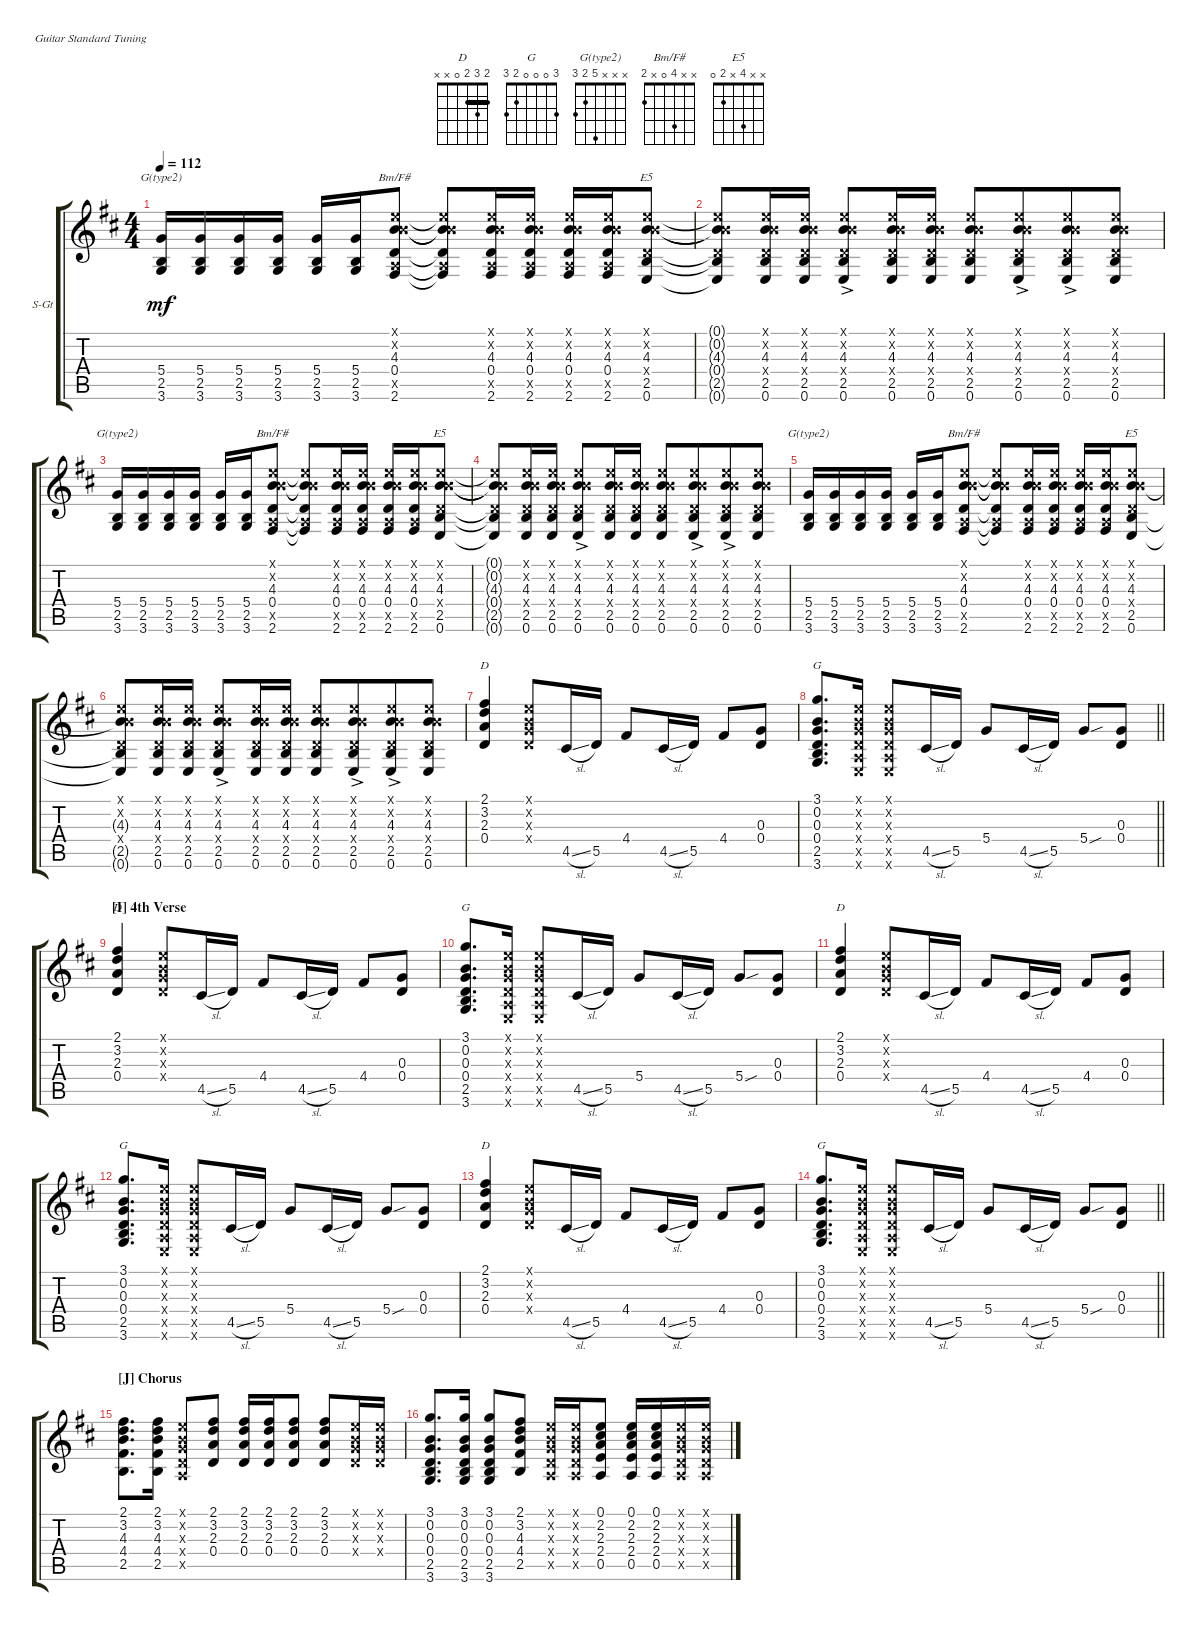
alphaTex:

\defaultSystemsLayout 4
\bracketExtendMode groupsimilarinstruments
\firstSystemTrackNameOrientation horizontal
\otherSystemsTrackNameOrientation horizontal
\track ("Dave Matthews" "S-Gt") {instrument acousticguitarsteel}
\staff {score tabs}
\tuning (E4 B3 G3 D3 A2 E2)
\chord ("D" 2 3 2 0 x x) {barre 2}
\chord ("G" 3 0 0 0 2 3)
\chord ("G(type2)" x x x 5 2 3)
\chord ("Bm/F#" x x 4 0 x 2)
\chord ("E5" x x 4 x 2 0)
\ts (4 4)
\tempo 112
\clef g2
\ks d
(5.4 2.5 3.6).16{ch "G(type2)" dy mf} (5.4 2.5 3.6).16 (5.4 2.5 3.6).16 (5.4 2.5 3.6).16 (5.4 2.5 3.6).16 (5.4 2.5 3.6).16 (2.6 0.5{x} 0.4 4.3 0.2{x} 0.1{x}).8{ch "Bm/F#"} (2.6{t} 0.5{x t} 0.4{t} 4.3{t} 0.2{x t} 0.1{x t}).8 (2.6 0.5{x} 0.4 4.3 0.2{x} 0.1{x}).16 (2.6 0.5{x} 0.4 4.3 0.2{x} 0.1{x}).16 (2.6 0.5{x} 0.4 4.3 0.2{x} 0.1{x}).16 (2.6 0.5{x} 0.4 4.3 0.2{x} 0.1{x}).16 (0.6 2.5 0.4{x} 4.3 0.2{x} 0.1{x}).8{ch "E5"} |
(0.6{t} 2.5{t} 0.4{x t} 4.3{t} 0.2{x t} 0.1{x t}).8 (0.6 2.5 0.4{x} 4.3 0.2{x} 0.1{x}).16 (0.6 2.5 0.4{x} 4.3 0.2{x} 0.1{x}).16 (0.6{ac} 2.5{ac} 0.4{ac x} 4.3{ac} 0.2{ac x} 0.1{ac x}).8 (0.6 2.5 0.4{x} 4.3 0.2{x} 0.1{x}).16 (0.6 2.5 0.4{x} 4.3 0.2{x} 0.1{x}).16 (0.6 2.5 0.4{x} 4.3 0.2{x} 0.1{x}).8{beam merge} (0.6{ac} 2.5{ac} 0.4{ac x} 4.3{ac} 0.2{ac x} 0.1{ac x}).8{beam merge} (0.6{ac} 2.5{ac} 0.4{ac x} 4.3{ac} 0.2{ac x} 0.1{ac x}).8{beam merge} (0.6 2.5 0.4{x} 4.3 0.2{x} 0.1{x}).8 |
(5.4 2.5 3.6).16{ch "G(type2)"} (5.4 2.5 3.6).16 (5.4 2.5 3.6).16 (5.4 2.5 3.6).16 (5.4 2.5 3.6).16 (5.4 2.5 3.6).16 (2.6 0.5{x} 0.4 4.3 0.2{x} 0.1{x}).8{ch "Bm/F#"} (2.6{t} 0.5{x t} 0.4{t} 4.3{t} 0.2{x t} 0.1{x t}).8 (2.6 0.5{x} 0.4 4.3 0.2{x} 0.1{x}).16 (2.6 0.5{x} 0.4 4.3 0.2{x} 0.1{x}).16 (2.6 0.5{x} 0.4 4.3 0.2{x} 0.1{x}).16 (2.6 0.5{x} 0.4 4.3 0.2{x} 0.1{x}).16 (0.6 2.5 0.4{x} 4.3 0.2{x} 0.1{x}).8{ch "E5"} |
(0.6{t} 2.5{t} 0.4{x t} 4.3{t} 0.2{x t} 0.1{x t}).8 (0.6 2.5 0.4{x} 4.3 0.2{x} 0.1{x}).16 (0.6 2.5 0.4{x} 4.3 0.2{x} 0.1{x}).16 (0.6{ac} 2.5{ac} 0.4{ac x} 4.3{ac} 0.2{ac x} 0.1{ac x}).8 (0.6 2.5 0.4{x} 4.3 0.2{x} 0.1{x}).16 (0.6 2.5 0.4{x} 4.3 0.2{x} 0.1{x}).16 (0.6 2.5 0.4{x} 4.3 0.2{x} 0.1{x}).8{beam merge} (0.6{ac} 2.5{ac} 0.4{ac x} 4.3{ac} 0.2{ac x} 0.1{ac x}).8{beam merge} (0.6{ac} 2.5{ac} 0.4{ac x} 4.3{ac} 0.2{ac x} 0.1{ac x}).8{beam merge} (0.6 2.5 0.4{x} 4.3 0.2{x} 0.1{x}).8 |
(5.4 2.5 3.6).16{ch "G(type2)"} (5.4 2.5 3.6).16 (5.4 2.5 3.6).16 (5.4 2.5 3.6).16 (5.4 2.5 3.6).16 (5.4 2.5 3.6).16 (2.6 0.5{x} 0.4 4.3 0.2{x} 0.1{x}).8{ch "Bm/F#"} (2.6{t} 0.5{x t} 0.4{t} 4.3{t} 0.2{x t} 0.1{x t}).8 (2.6 0.5{x} 0.4 4.3 0.2{x} 0.1{x}).16 (2.6 0.5{x} 0.4 4.3 0.2{x} 0.1{x}).16 (2.6 0.5{x} 0.4 4.3 0.2{x} 0.1{x}).16 (2.6 0.5{x} 0.4 4.3 0.2{x} 0.1{x}).16 (0.6 2.5 0.4{x} 4.3 0.2{x} 0.1{x}).8{ch "E5"} |
(0.6{t} 2.5{t} 0.4{x} 4.3{t} 0.2{x} 0.1{x}).8 (0.6 2.5 0.4{x} 4.3 0.2{x} 0.1{x}).16 (0.6 2.5 0.4{x} 4.3 0.2{x} 0.1{x}).16 (0.6{ac} 2.5{ac} 0.4{ac x} 4.3{ac} 0.2{ac x} 0.1{ac x}).8 (0.6 2.5 0.4{x} 4.3 0.2{x} 0.1{x}).16 (0.6 2.5 0.4{x} 4.3 0.2{x} 0.1{x}).16 (0.6 2.5 0.4{x} 4.3 0.2{x} 0.1{x}).8{beam merge} (0.6{ac} 2.5{ac} 0.4{ac x} 4.3{ac} 0.2{ac x} 0.1{ac x}).8{beam merge} (0.6{ac} 2.5{ac} 0.4{ac x} 4.3{ac} 0.2{ac x} 0.1{ac x}).8{beam merge} (0.6 2.5 0.4{x} 4.3 0.2{x} 0.1{x}).8 |
(2.1 3.2 2.3 0.4).4{ch "D"} (0.4{x} 0.3{x} 0.2{x} 0.1{x}).8 4.5{sl}.16 5.5.16 4.4.8 4.5{sl}.16 5.5.16 4.4.8 (0.4 0.3).8 |
\barLineRight lightlight
(3.6 2.5 0.4 0.3 0.2 3.1).8{d ch "G"} (0.1{x} 0.2{x} 0.3{x} 0.4{x} 0.5{x} 0.6{x}).16 (0.6{x} 0.5{x} 0.4{x} 0.3{x} 0.2{x} 0.1{x}).8 4.5{sl}.16 5.5.16 5.4.8 4.5{sl}.16 5.5.16 5.4{sou}.8 (0.4 0.3).8 |
\section ("I" "4th Verse")
(2.1 3.2 2.3 0.4).4{ch "D"} (0.4{x} 0.3{x} 0.2{x} 0.1{x}).8 4.5{sl}.16 5.5.16 4.4.8 4.5{sl}.16 5.5.16 4.4.8 (0.4 0.3).8 |
(3.6 2.5 0.4 0.3 0.2 3.1).8{d ch "G"} (0.1{x} 0.2{x} 0.3{x} 0.4{x} 0.5{x} 0.6{x}).16 (0.6{x} 0.5{x} 0.4{x} 0.3{x} 0.2{x} 0.1{x}).8 4.5{sl}.16 5.5.16 5.4.8 4.5{sl}.16 5.5.16 5.4{sou}.8 (0.4 0.3).8 |
(2.1 3.2 2.3 0.4).4{ch "D"} (0.4{x} 0.3{x} 0.2{x} 0.1{x}).8 4.5{sl}.16 5.5.16 4.4.8 4.5{sl}.16 5.5.16 4.4.8 (0.4 0.3).8 |
(3.6 2.5 0.4 0.3 0.2 3.1).8{d ch "G"} (0.1{x} 0.2{x} 0.3{x} 0.4{x} 0.5{x} 0.6{x}).16 (0.6{x} 0.5{x} 0.4{x} 0.3{x} 0.2{x} 0.1{x}).8 4.5{sl}.16 5.5.16 5.4.8 4.5{sl}.16 5.5.16 5.4{sou}.8 (0.4 0.3).8 |
(2.1 3.2 2.3 0.4).4{ch "D"} (0.4{x} 0.3{x} 0.2{x} 0.1{x}).8 4.5{sl}.16 5.5.16 4.4.8 4.5{sl}.16 5.5.16 4.4.8 (0.4 0.3).8 |
\barLineRight lightlight
(3.6 2.5 0.4 0.3 0.2 3.1).8{d ch "G"} (0.1{x} 0.2{x} 0.3{x} 0.4{x} 0.5{x} 0.6{x}).16 (0.6{x} 0.5{x} 0.4{x} 0.3{x} 0.2{x} 0.1{x}).8 4.5{sl}.16 5.5.16 5.4.8 4.5{sl}.16 5.5.16 5.4{sou}.8 (0.4 0.3).8 |
\section ("J" "Chorus")
(2.5 4.4 4.3 3.2 2.1).8{d beam invert} (2.5 4.4 4.3 3.2 2.1).16 (0.1{x} 0.2{x} 0.3{x} 0.4{x} 0.5{x}).8 (2.1 3.2 2.3 0.4).8 (2.1 3.2 2.3 0.4).16 (2.1 3.2 2.3 0.4).16 (2.1 3.2 2.3 0.4).8 (0.4 2.3 3.2 2.1).8 (0.1{x} 0.2{x} 0.3{x} 0.4{x}).16 (0.4{x} 0.3{x} 0.2{x} 0.1{x}).16 |
(3.1 0.2 0.3 3.6 2.5 0.4).8{d} (3.1 0.2 0.3 3.6 2.5 0.4).16 (3.1 0.2 0.3 3.6 2.5 0.4).8 (2.5 4.4 4.3 3.2 2.1).8 (0.5{x} 0.4{x} 0.3{x} 0.2{x} 0.1{x}).16 (0.1{x} 0.2{x} 0.3{x} 0.4{x} 0.5{x}).16 (0.5 2.4 2.3 2.2 0.1).8 (0.1 2.2 2.3 2.4 0.5).16 (0.1 2.2 2.3 2.4 0.5).16 (0.5{x} 0.4{x} 0.3{x} 0.2{x} 0.1{x}).16 (0.1{x} 0.2{x} 0.3{x} 0.4{x} 0.5{x}).16
